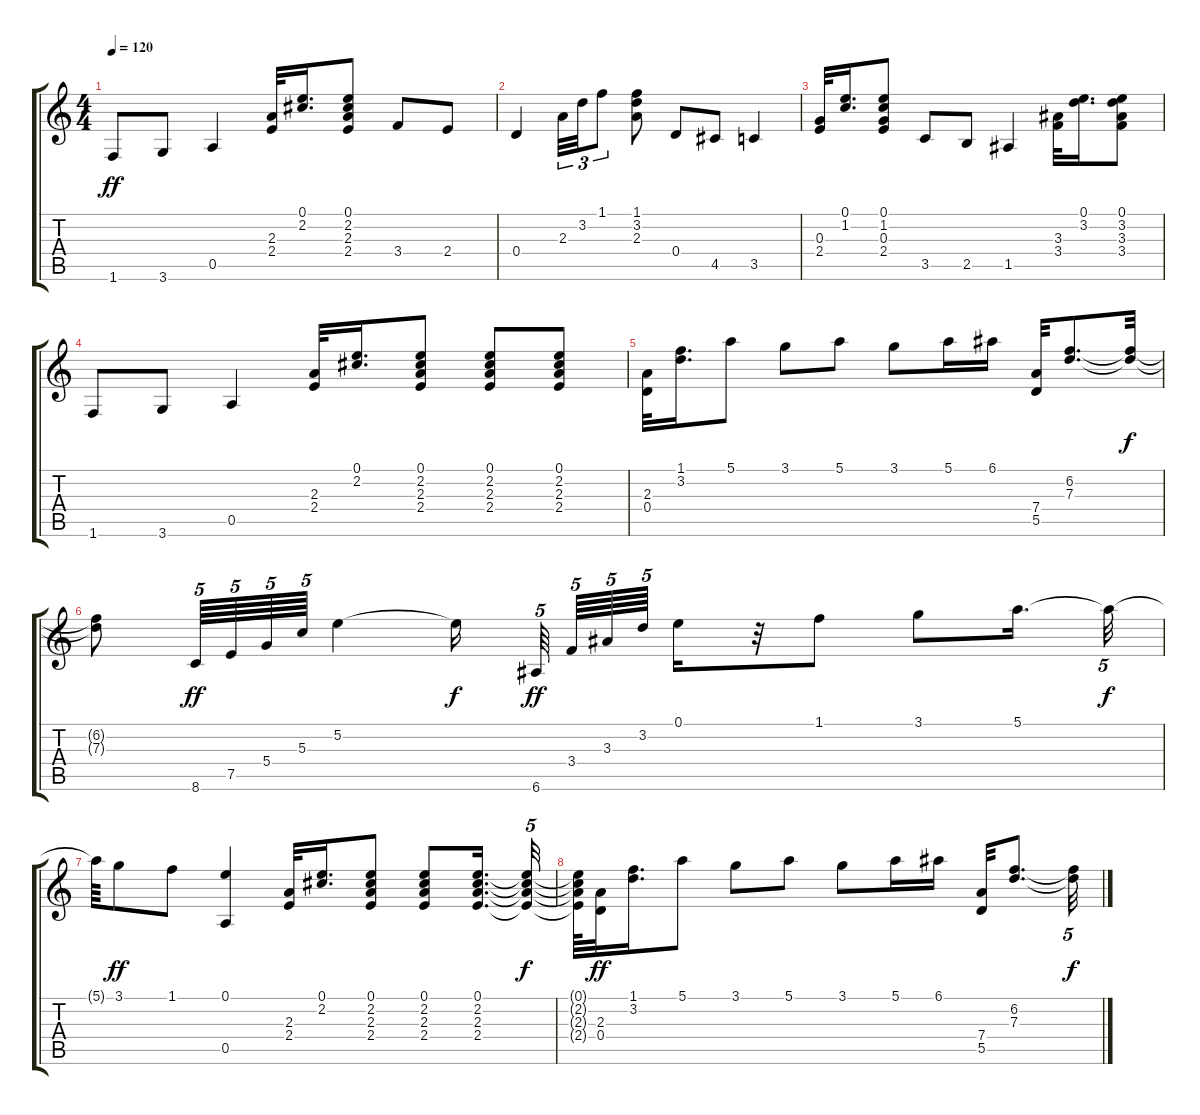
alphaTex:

\track "" {instrument acousticguitarnylon}
\staff {score tabs}
\tuning (E4 B3 G3 D3 A2 E2) {hide}
\ts (4 4)
\tempo 120
\clef g2
\ks c
1.6.8{dy ff} 3.6.8 0.5.4 (2.3 2.4).32 (0.1 2.2).16{d} (0.1 2.2 2.3 2.4).8 3.4.8 2.4.8 |
0.4.4 2.3.32{tu (3 2)} 3.2.32{tu (3 2)} 1.1.8{tu (3 2)} (1.1 3.2 2.3).8 0.4.8 4.5.8 3.5.4 |
(0.3 2.4).32 (0.1 1.2).16{d} (0.1 1.2 0.3 2.4).8 3.5.8 2.5.8 1.5.4 (3.3 3.4).32 (0.1 3.2).16{d} (0.1 3.2 3.3 3.4).8 |
1.6.8 3.6.8 0.5.4 (2.3 2.4).32 (0.1 2.2).16{d} (0.1 2.2 2.3 2.4).8 (0.1 2.2 2.3 2.4).8 (0.1 2.2 2.3 2.4).8 |
(2.3 0.4).32 (1.1 3.2).16{d} 5.1.8 3.1.8 5.1.8 3.1.8 5.1.16 6.1.16 (7.4 5.5).32 (6.2 7.3).8{d} (6.2{t} 7.3{t}).32{dy f} |
(6.2{t} 7.3{t}).8 8.6.64{tu (5 4) dy ff} 7.5.64{tu (5 4)} 5.4.64{tu (5 4)} 5.3.64{tu (5 4)} 5.2.4 5.2{t}.16{dy f} 6.6.64{tu (5 4) dy ff} 3.4.64{tu (5 4)} 3.3.64{tu (5 4)} 3.2.64{tu (5 4) beam splitsecondary} 0.1.16 r.32 1.1.8 3.1.8 5.1.16{d} 5.1{t}.32{tu (5 4) dy f} |
5.1{t}.64 3.1.8{dy ff} 1.1.8 (0.1 0.5).4 (2.3 2.4).32 (0.1 2.2).16{d} (0.1 2.2 2.3 2.4).8 (0.1 2.2 2.3 2.4).8 (0.1 2.2 2.3 2.4).16{d} (0.1{t} 2.2{t} 2.3{t} 2.4{t}).32{tu (5 4) dy f} |
(0.1{t} 2.2{t} 2.3{t} 2.4{t}).64 (2.3 0.4).32{dy ff} (1.1 3.2).16{d} 5.1.8 3.1.8 5.1.8 3.1.8 5.1.16 6.1.16 (7.4 5.5).32 (6.2 7.3).8{d} (6.2{t} 7.3{t}).32{tu (5 4) dy f}
